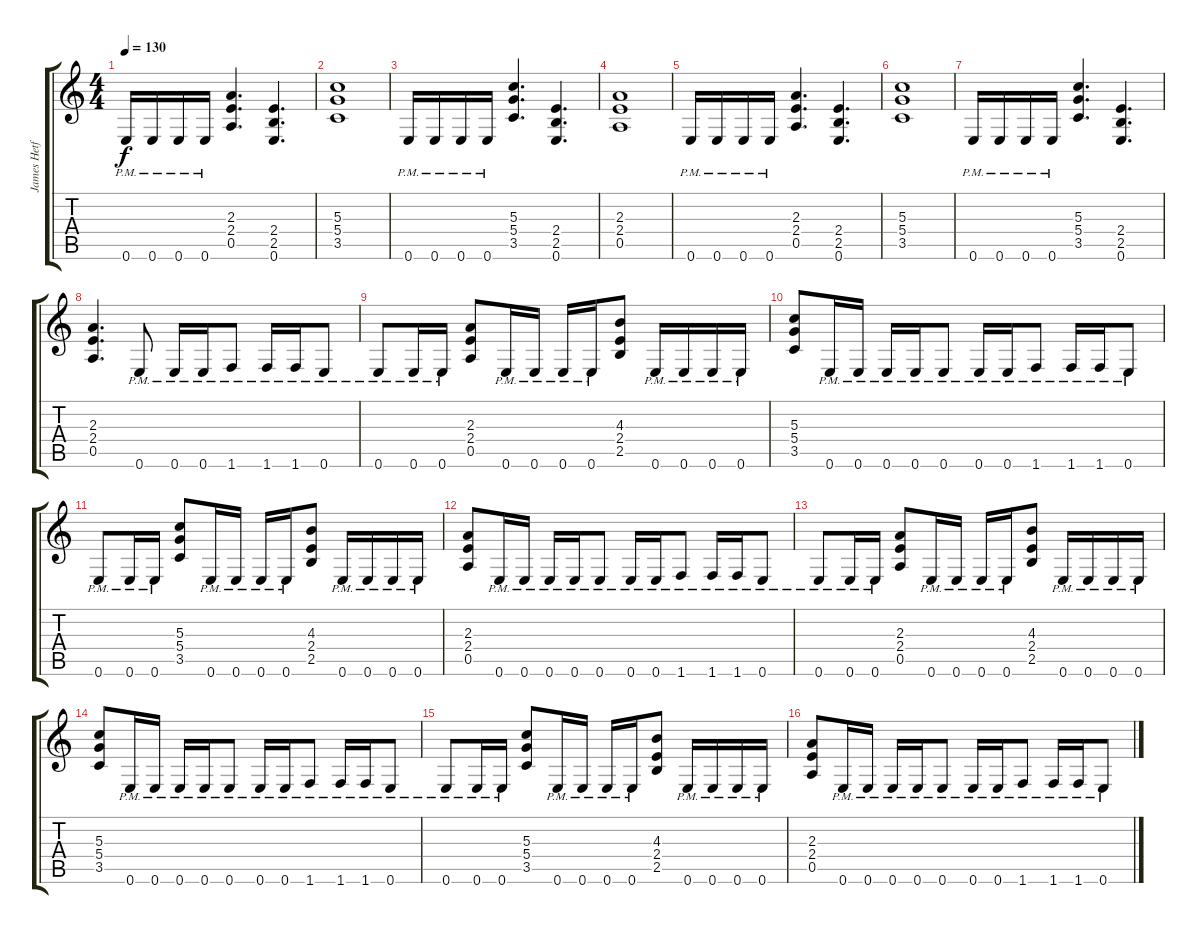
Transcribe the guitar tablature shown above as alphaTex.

\track ("James Hetfield" "James Hetf") {instrument distortionguitar}
\staff {score tabs}
\tuning (E4 B3 G3 D3 A2 E2) {hide}
\ts (4 4)
\tempo 130
\clef g2
\ks c
0.6{pm}.16{dy f} 0.6{pm}.16 0.6{pm}.16 0.6{pm}.16 (2.3 2.4 0.5).4{d} (2.4 2.5 0.6).4{d} |
(5.3 5.4 3.5).1 |
0.6{pm}.16 0.6{pm}.16 0.6{pm}.16 0.6{pm}.16 (5.3 5.4 3.5).4{d} (2.4 2.5 0.6).4{d} |
(2.3 2.4 0.5).1 |
0.6{pm}.16 0.6{pm}.16 0.6{pm}.16 0.6{pm}.16 (2.3 2.4 0.5).4{d} (2.4 2.5 0.6).4{d} |
(5.3 5.4 3.5).1 |
0.6{pm}.16 0.6{pm}.16 0.6{pm}.16 0.6{pm}.16 (5.3 5.4 3.5).4{d} (2.4 2.5 0.6).4{d} |
(2.3 2.4 0.5).4{d} 0.6{pm}.8 0.6{pm}.16 0.6{pm}.16 1.6{pm}.8 1.6{pm}.16 1.6{pm}.16 0.6{pm}.8 |
0.6{pm}.8{volume 16} 0.6{pm}.16 0.6{pm}.16 (2.3 2.4 0.5).8 0.6{pm}.16 0.6{pm}.16 0.6{pm}.16 0.6{pm}.16 (4.3 2.4 2.5).8 0.6{pm}.16 0.6{pm}.16 0.6{pm}.16 0.6{pm}.16 |
(5.3 5.4 3.5).8 0.6{pm}.16 0.6{pm}.16 0.6{pm}.16 0.6{pm}.16 0.6{pm}.8 0.6{pm}.16 0.6{pm}.16 1.6{pm}.8 1.6{pm}.16 1.6{pm}.16 0.6{pm}.8 |
0.6{pm}.8 0.6{pm}.16 0.6{pm}.16 (5.3 5.4 3.5).8 0.6{pm}.16 0.6{pm}.16 0.6{pm}.16 0.6{pm}.16 (4.3 2.4 2.5).8 0.6{pm}.16 0.6{pm}.16 0.6{pm}.16 0.6{pm}.16 |
(2.3 2.4 0.5).8 0.6{pm}.16 0.6{pm}.16 0.6{pm}.16 0.6{pm}.16 0.6{pm}.8 0.6{pm}.16 0.6{pm}.16 1.6{pm}.8 1.6{pm}.16 1.6{pm}.16 0.6{pm}.8 |
0.6{pm}.8 0.6{pm}.16 0.6{pm}.16 (2.3 2.4 0.5).8 0.6{pm}.16 0.6{pm}.16 0.6{pm}.16 0.6{pm}.16 (4.3 2.4 2.5).8 0.6{pm}.16 0.6{pm}.16 0.6{pm}.16 0.6{pm}.16 |
(5.3 5.4 3.5).8 0.6{pm}.16 0.6{pm}.16 0.6{pm}.16 0.6{pm}.16 0.6{pm}.8 0.6{pm}.16 0.6{pm}.16 1.6{pm}.8 1.6{pm}.16 1.6{pm}.16 0.6{pm}.8 |
0.6{pm}.8 0.6{pm}.16 0.6{pm}.16 (5.3 5.4 3.5).8 0.6{pm}.16 0.6{pm}.16 0.6{pm}.16 0.6{pm}.16 (4.3 2.4 2.5).8 0.6{pm}.16 0.6{pm}.16 0.6{pm}.16 0.6{pm}.16 |
(2.3 2.4 0.5).8 0.6{pm}.16 0.6{pm}.16 0.6{pm}.16 0.6{pm}.16 0.6{pm}.8 0.6{pm}.16 0.6{pm}.16 1.6{pm}.8 1.6{pm}.16 1.6{pm}.16 0.6{pm}.8
